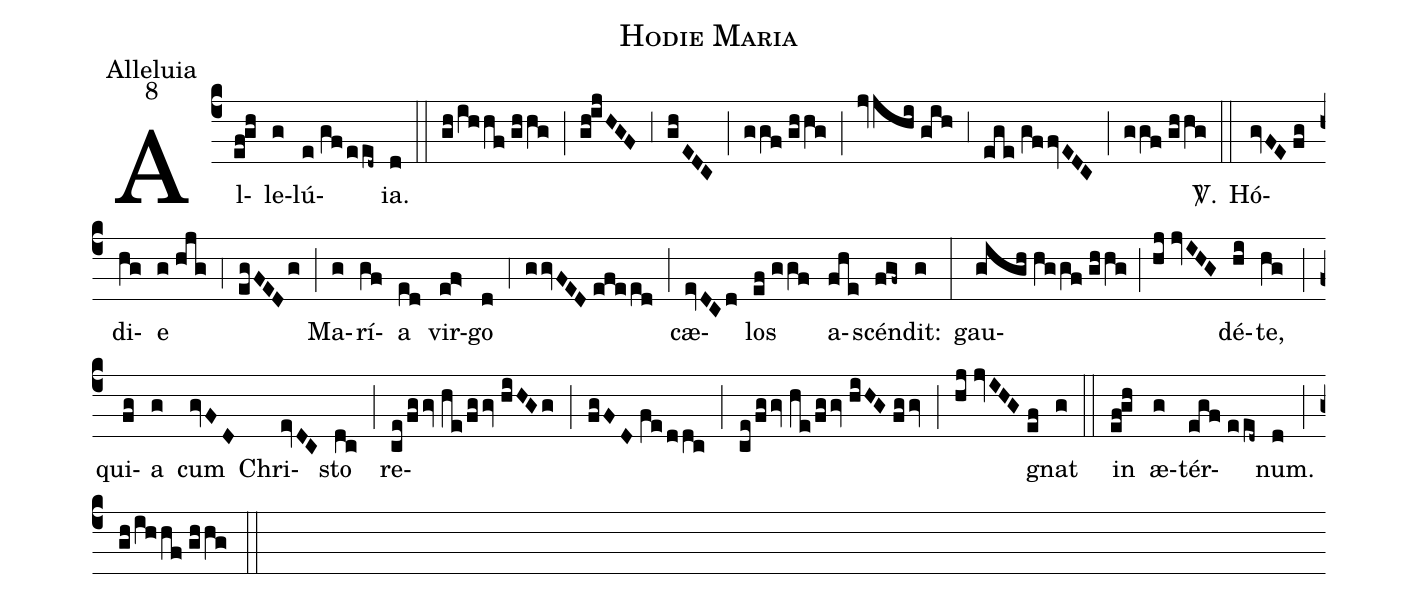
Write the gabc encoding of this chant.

name:Hodie Maria;
office-part:Alleluia;
mode:8;
%%
(c4) Al(ef!gh)le(g)lú(e//gf/eed~)ia.(d) (::) (gh/ihhf//ghhg) (;) (gh!ijHGF) (;3) (ghEDC) (;) (ggf//ghhg) (;) (jvjhi//gih) (;3) (ege//gffvEDC) (;) (ggf//ghhg) <sp>V/</sp>.(::) Hó(gvFE//fg)di(hg)e(g//hjg) (;4) (egFEDg) (;) Ma(g)rí(gf)a(ed) vir(ef>)go(d) (;4) (ggvFED//efeed) (;) cæ(evDCd)los(ef//ggf) a(fhe)scén(fgf~)dit:(g) (:) gau(gigh//hggf//ghhg;hj//jvIHG)dé(hi)te,(hg) (;) qui(fg)a(g) cum(gvFD) Chri(evDC)sto(dc) (;) re(ce/fggv//he/fggv//hiHGg;fgFD//fe/ddc;ce/fggv//he/fggv//hiHG//fggv;hj//jvIHG//ef)gnat(g) (::) in(ef!gh) æ(g)tér(egf//eed~)num.(d) (;) (gh/ihhf//ghhg) (::)
